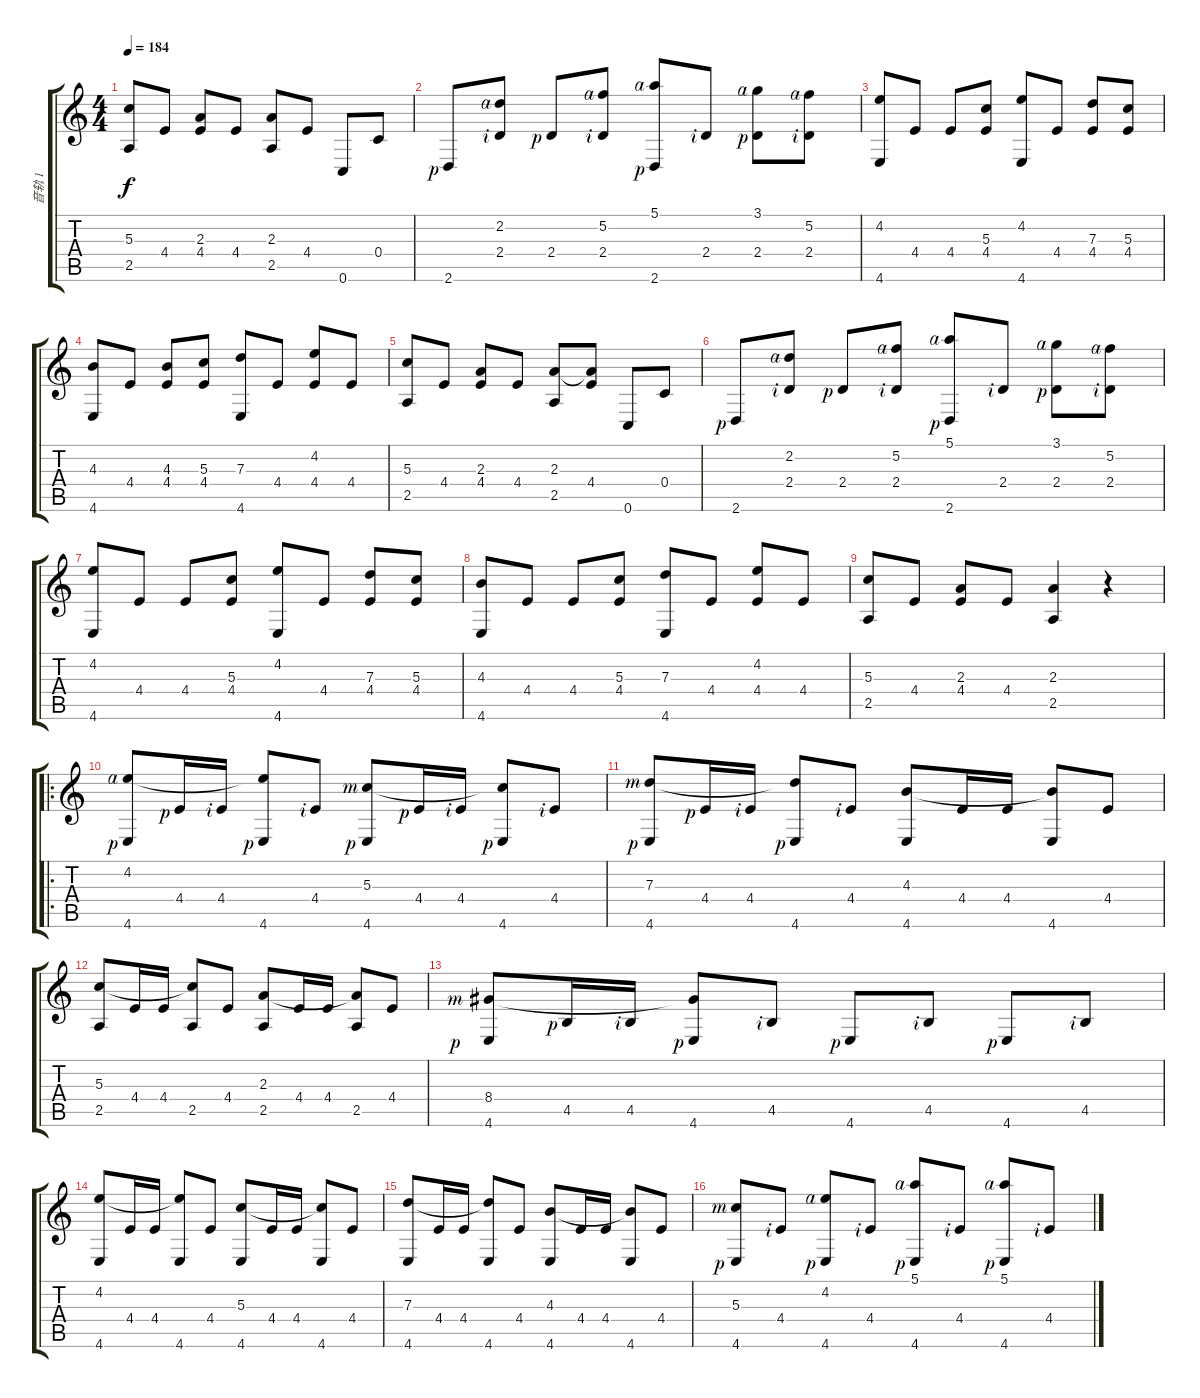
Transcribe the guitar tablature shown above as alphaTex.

\track ("音轨 1" "音轨 1") {instrument acousticguitarsteel}
\staff {score tabs}
\tuning (E4 C4 G3 C3 G2 C2) {hide}
\ts (4 4)
\tempo 184
\clef g2
\ks c
(5.3 2.5).8{dy f} 4.4.8 (2.3 4.4).8 4.4.8 (2.3 2.5).8 4.4.8 0.6.8 0.4.8 |
2.6{rf 1}.8 (2.2{rf 4} 2.4{rf 2}).8 2.4{rf 1}.8 (5.2{rf 4} 2.4{rf 2}).8 (5.1{rf 4} 2.6{rf 1}).8 2.4{rf 2}.8 (3.1{rf 4} 2.4{rf 1}).8 (5.2{rf 4} 2.4{rf 2}).8 |
(4.2 4.6).8 4.4.8 4.4.8 (5.3 4.4).8 (4.2 4.6).8 4.4.8 (7.3 4.4).8 (5.3 4.4).8 |
(4.3 4.6).8 4.4.8 (4.3 4.4).8 (5.3 4.4).8 (7.3 4.6).8 4.4.8 (4.2 4.4).8 4.4.8 |
(5.3 2.5).8 4.4.8 (2.3 4.4).8 4.4.8 (2.3 2.5).8 (2.3{t} 4.4).8 0.6.8 0.4.8 |
2.6{rf 1}.8 (2.2{rf 4} 2.4{rf 2}).8 2.4{rf 1}.8 (5.2{rf 4} 2.4{rf 2}).8 (5.1{rf 4} 2.6{rf 1}).8 2.4{rf 2}.8 (3.1{rf 4} 2.4{rf 1}).8 (5.2{rf 4} 2.4{rf 2}).8 |
(4.2 4.6).8 4.4.8 4.4.8 (5.3 4.4).8 (4.2 4.6).8 4.4.8 (7.3 4.4).8 (5.3 4.4).8 |
(4.3 4.6).8 4.4.8 4.4.8 (5.3 4.4).8 (7.3 4.6).8 4.4.8 (4.2 4.4).8 4.4.8 |
(5.3 2.5).8 4.4.8 (2.3 4.4).8 4.4.8 (2.3 2.5).4 r.4 |
\ro
(4.2{rf 4} 4.6{rf 1}).8 4.4{rf 1}.16 4.4{rf 2}.16 (4.2{t} 4.6{rf 1}).8 4.4{rf 2}.8 (5.3{rf 3} 4.6{rf 1}).8 4.4{rf 1}.16 4.4{rf 2}.16 (5.3{t} 4.6{rf 1}).8 4.4{rf 2}.8 |
(7.3{rf 3} 4.6{rf 1}).8 4.4{rf 1}.16 4.4{rf 2}.16 (7.3{t} 4.6{rf 1}).8 4.4{rf 2}.8 (4.3 4.6).8 4.4.16 4.4.16 (4.3{t} 4.6).8 4.4.8 |
(5.3 2.5).8 4.4.16 4.4.16 (5.3{t} 2.5).8 4.4.8 (2.3 2.5).8 4.4.16 4.4.16 (2.3{t} 2.5).8 4.4.8 |
(8.4{rf 3} 4.6{rf 1}).8 4.5{rf 1}.16 4.5{rf 2}.16 (8.4{t} 4.6{rf 1}).8 4.5{rf 2}.8 4.6{rf 1}.8 4.5{rf 2}.8 4.6{rf 1}.8 4.5{rf 2}.8 |
(4.2 4.6).8 4.4.16 4.4.16 (4.2{t} 4.6).8 4.4.8 (5.3 4.6).8 4.4.16 4.4.16 (5.3{t} 4.6).8 4.4.8 |
(7.3 4.6).8 4.4.16 4.4.16 (7.3{t} 4.6).8 4.4.8 (4.3 4.6).8 4.4.16 4.4.16 (4.3{t} 4.6).8 4.4.8 |
(5.3{rf 3} 4.6{rf 1}).8 4.4{rf 2}.8 (4.2{rf 4} 4.6{rf 1}).8 4.4{rf 2}.8 (5.1{rf 4} 4.6{rf 1}).8 4.4{rf 2}.8 (5.1{rf 4} 4.6{rf 1}).8 4.4{rf 2}.8
